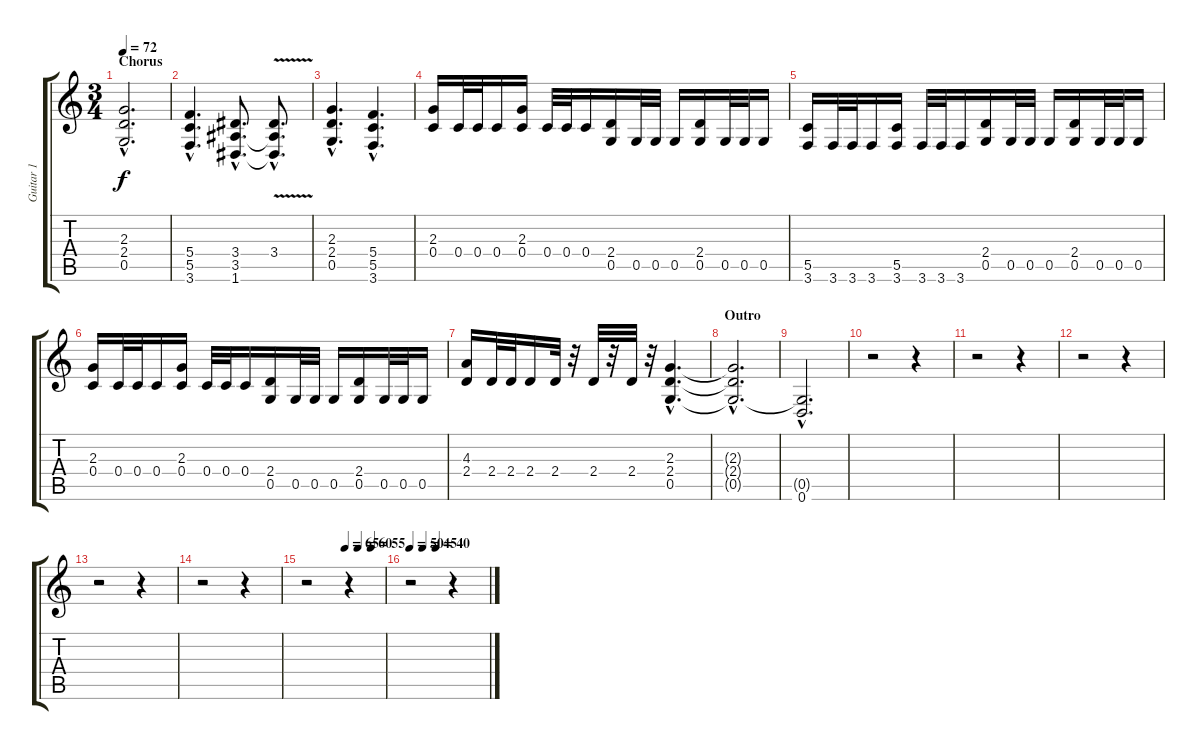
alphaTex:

\track ("Guitar 1" "Guitar 1") {instrument distortionguitar}
\staff {score tabs}
\tuning (D4 A3 F3 C3 G2 D2) {hide}
\ts (3 4)
\section ("" "Chorus")
\tempo 72
\clef g2
\ks c
(2.3{hac} 2.4{hac} 0.5{hac}).2{d dy f} |
(5.4{hac} 5.5{hac} 3.6{hac}).4{d} (3.4{hac} 3.5{hac} 1.6{hac}).8{d} (3.4{v hac} 3.5{v hac t} 1.6{v hac t}).8{d} |
(2.3{hac} 2.4{hac} 0.5{hac}).4{d} (5.4{hac} 5.5{hac} 3.6{hac}).4{d} |
(2.3 0.4).16 0.4.32 0.4.32 0.4.16 (2.3 0.4).16 0.4.32 0.4.32 0.4.16 (2.4 0.5).16 0.5.32 0.5.32 0.5.16 (2.4 0.5).16 0.5.32 0.5.32 0.5.16 |
(5.5 3.6).16 3.6.32 3.6.32 3.6.16 (5.5 3.6).16 3.6.32 3.6.32 3.6.16 (2.4 0.5).16 0.5.32 0.5.32 0.5.16 (2.4 0.5).16 0.5.32 0.5.32 0.5.16 |
(2.3 0.4).16 0.4.32 0.4.32 0.4.16 (2.3 0.4).16 0.4.32 0.4.32 0.4.16 (2.4 0.5).16 0.5.32 0.5.32 0.5.16 (2.4 0.5).16 0.5.32 0.5.32 0.5.16 |
(4.3 2.4).16 2.4.32 2.4.32 2.4.16 2.4.32 r.32 2.4.32 r.32 2.4.32 r.32 (2.3{hac} 2.4{hac} 0.5{hac}).4{d volume 0} |
\section ("" "Outro")
(2.3{hac t} 2.4{hac t} 0.5{hac t}).2{d} |
(0.5{hac t} 0.6{hac}).2{d} |
r.2 r.4 |
r.2 r.4 |
r.2 r.4 |
r.2 r.4 |
r.2 r.4 |
\tempo (65 0.5)
\tempo (60 0.6666666666666666)
\tempo (55 0.8333333333333334)
r.2 r.4 |
\tempo 50
\tempo (45 0.16666666666666666)
\tempo (40 0.3333333333333333)
r.2 r.4
